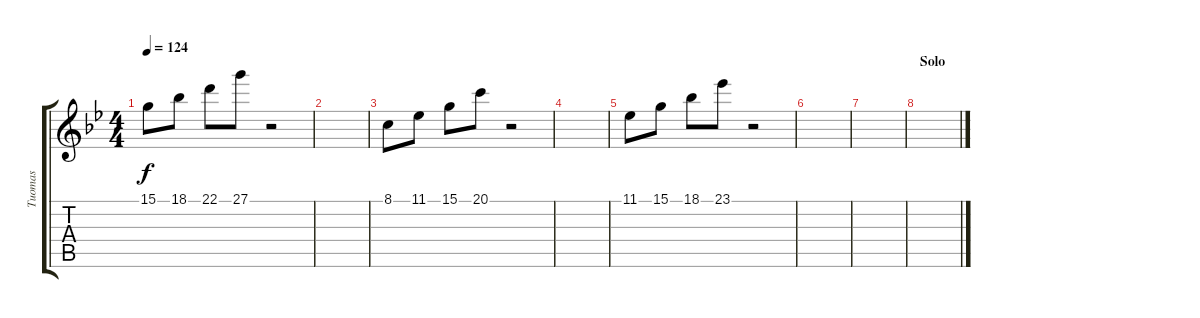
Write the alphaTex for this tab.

\track ("Tuomas" "Tuomas") {instrument fx1rain}
\staff {score tabs}
\tuning (E4 B3 G3 D3 A2 E2) {hide}
\ts (4 4)
\tempo 124
\clef g2
\ks bb
15.1.8{dy f} 18.1.8 22.1.8 27.1.8 r.2 |
|
8.1.8 11.1.8 15.1.8 20.1.8 r.2 |
|
11.1.8 15.1.8 18.1.8 23.1.8 r.2 |
|
|
\section ("" "Solo")
